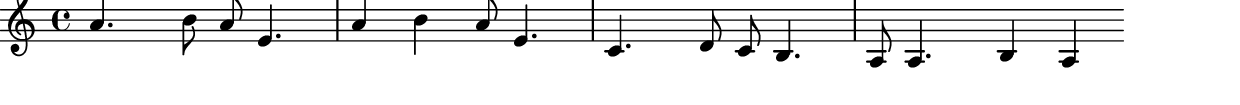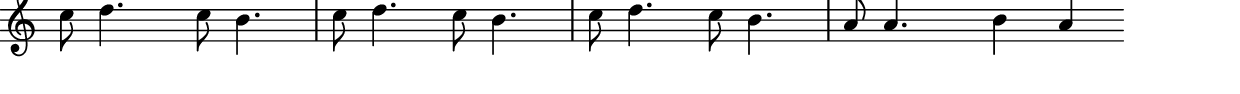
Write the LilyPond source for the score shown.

% MusicXML to Lilypond converter by Kovi

szovegAAA = \lyricmode {  "Hi" -- "de" -- "gen" "fúj" -- "nak" "a" "sze" -- "lek," "a" -- "zok" "jót" "nem" "je" -- "len" -- "te" -- "nek." "Hi" -- "de" -- "gen" "fúj" -- "nak" "a" "sze" -- "lek," "a" -- "zok" "jót" "nem" "je" -- "len" -- "te" -- "nek."  }

% Analyzing...
% 1 parts
% 1 Staff
% forceBassClefActive = 
melody = {
% 32 notes in the part
% 1 voices

\new Staff
\new Voice {
% 32 notes
% 8 mesaures

% Measure 1
\clef "treble"
\key c \major
\time 4/4 
a'4. b'8 a'8 e'4. 
% Measure 2
a'4 b'4 a'8 e'4. 
% Measure 3
c'4. d'8 c'8 b4. 
% Measure 4
a8 a4. b4 a4 \bar ":|:" 
% Measure 5
\break
c''8 d''4. c''8 b'4. 
% Measure 6
c''8 d''4. c''8 b'4. 
% Measure 7
c''8 d''4. c''8 b'4. 
% Measure 8
a'8 a'4. b'4 a'4 \bar ":|" 
} % voice
} % melody


harmonies = \chordmode {
% 5 chords
\germanChords
a4:m s4 s4 s4 s4 s4 s4 s4 c4 s4 s4 s4 a4:m s4 s4 s4 c4 s4 s4 s4 s4 s4 s4 s4 s4 s4 s4 s4 a4:m
}

\include "../../definitions.ly"
